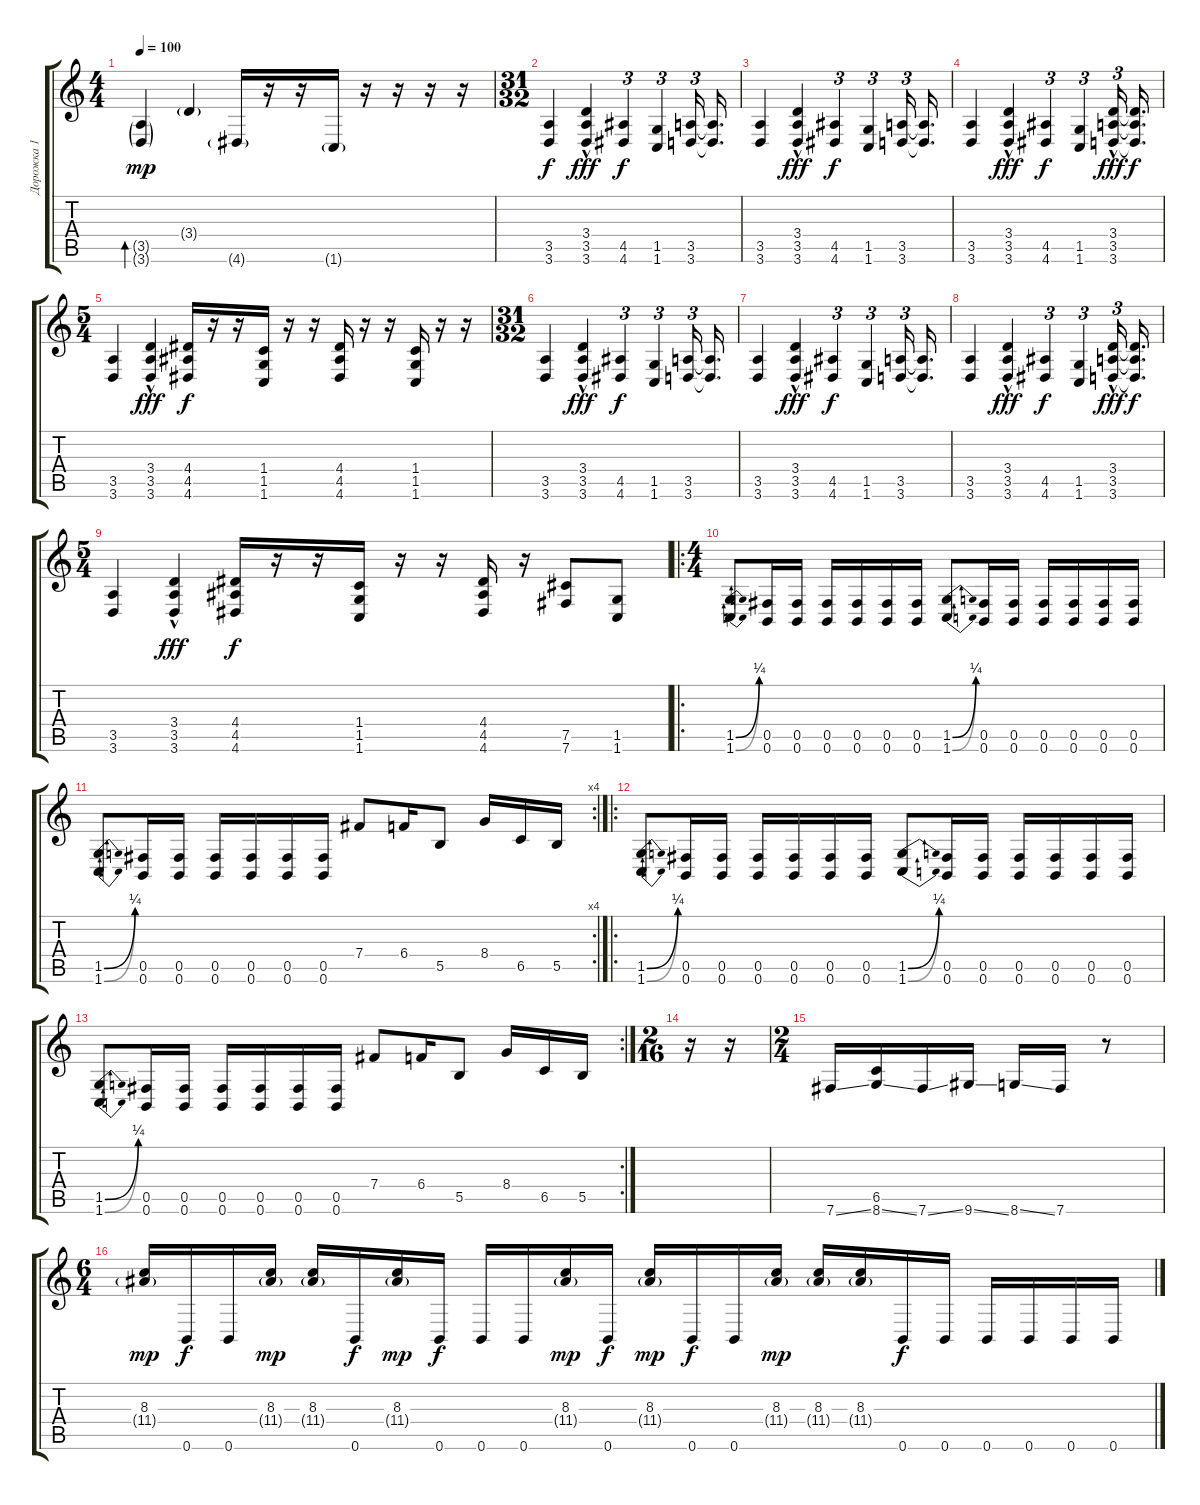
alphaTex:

\track ("Дорожка 1" "Дорожка 1") {instrument distortionguitar}
\staff {score tabs}
\tuning (Db4 Ab3 E3 B2 Gb2 B1) {hide}
\ts (4 4)
\tempo 100
\clef g2
\ks c
(3.5{g} 3.6{g}).4{bd 120 dy mp} 3.4{g}.4 4.6{g}.16 r.16 r.16 1.6{g}.16 r.16 r.16 r.16 r.16 |
\ts (31 32)
(3.5 3.6).4{dy f} (3.4{hac} 3.5 3.6).4{dy fff} (4.5 4.6).4{tu (3 2) dy f} (1.5 1.6).4{tu (3 2)} (3.5 3.6).16{tu (3 2)} (3.5{t} 3.6{t}).16{d} |
(3.5 3.6).4 (3.4{hac} 3.5 3.6).4{dy fff} (4.5 4.6).4{tu (3 2) dy f} (1.5 1.6).4{tu (3 2)} (3.5 3.6).16{tu (3 2)} (3.5{t} 3.6{t}).16{d} |
(3.5 3.6).4 (3.4{hac} 3.5 3.6).4{dy fff} (4.5 4.6).4{tu (3 2) dy f} (1.5 1.6).4{tu (3 2)} (3.4{hac} 3.5 3.6).16{tu (3 2) dy fff} (3.4{t} 3.5{t} 3.6{t}).16{d dy f} |
\ts (5 4)
(3.5 3.6).4 (3.4{hac} 3.5 3.6).4{dy fff} (4.4 4.5 4.6).16{dy f} r.16 r.16 (1.4 1.5 1.6).16 r.16 r.16 (4.4 4.5 4.6).16 r.16 r.16 (1.4 1.5 1.6).16 r.16 r.16 |
\ts (31 32)
(3.5 3.6).4 (3.4{hac} 3.5 3.6).4{dy fff} (4.5 4.6).4{tu (3 2) dy f} (1.5 1.6).4{tu (3 2)} (3.5 3.6).16{tu (3 2)} (3.5{t} 3.6{t}).16{d} |
(3.5 3.6).4 (3.4{hac} 3.5 3.6).4{dy fff} (4.5 4.6).4{tu (3 2) dy f} (1.5 1.6).4{tu (3 2)} (3.5 3.6).16{tu (3 2)} (3.5{t} 3.6{t}).16{d} |
(3.5 3.6).4 (3.4{hac} 3.5 3.6).4{dy fff} (4.5 4.6).4{tu (3 2) dy f} (1.5 1.6).4{tu (3 2)} (3.4{hac} 3.5 3.6).16{tu (3 2) dy fff} (3.4{t} 3.5{t} 3.6{t}).16{d dy f} |
\ts (5 4)
(3.5 3.6).4 (3.4{hac} 3.5 3.6).4{dy fff} (4.4 4.5 4.6).16{dy f} r.16 r.16 (1.4 1.5 1.6).16 r.16 r.16 (4.4 4.5 4.6).16 r.16 (7.5 7.6).8 (1.5 1.6).8 |
\ro
\ts (4 4)
(1.5{be (bend 0 0 60 1)} 1.6{be (bend 0 0 60 1)}).8 (0.5 0.6).16 (0.5 0.6).16 (0.5 0.6).16 (0.5 0.6).16 (0.5 0.6).16 (0.5 0.6).16 (1.5{be (bend 0 0 60 1)} 1.6{be (bend 0 0 60 1)}).8 (0.5 0.6).16 (0.5 0.6).16 (0.5 0.6).16 (0.5 0.6).16 (0.5 0.6).16 (0.5 0.6).16 |
\rc 4
(1.5{be (bend 0 0 60 1)} 1.6{be (bend 0 0 60 1)}).8 (0.5 0.6).16 (0.5 0.6).16 (0.5 0.6).16 (0.5 0.6).16 (0.5 0.6).16 (0.5 0.6).16 7.4.8 6.4.16 5.5.8 8.4.16 6.5.16 5.5.16 |
\ro
(1.5{be (bend 0 0 60 1)} 1.6{be (bend 0 0 60 1)}).8 (0.5 0.6).16 (0.5 0.6).16 (0.5 0.6).16 (0.5 0.6).16 (0.5 0.6).16 (0.5 0.6).16 (1.5{be (bend 0 0 60 1)} 1.6{be (bend 0 0 60 1)}).8 (0.5 0.6).16 (0.5 0.6).16 (0.5 0.6).16 (0.5 0.6).16 (0.5 0.6).16 (0.5 0.6).16 |
\rc 2
(1.5{be (bend 0 0 60 1)} 1.6{be (bend 0 0 60 1)}).8 (0.5 0.6).16 (0.5 0.6).16 (0.5 0.6).16 (0.5 0.6).16 (0.5 0.6).16 (0.5 0.6).16 7.4.8 6.4.16 5.5.8 8.4.16 6.5.16 5.5.16 |
\ts (2 16)
r.16 r.16 |
\ts (2 4)
7.6{ss}.16 (6.5 8.6{ss}).16 7.6{ss}.16 9.6{ss}.16 8.6{ss}.16 7.6.16 r.8 |
\ts (6 4)
(8.3 11.4{g}).16{dy mp} 0.6.16{dy f} 0.6.16 (8.3 11.4{g}).16{dy mp} (8.3 11.4{g}).16 0.6.16{dy f} (8.3 11.4{g}).16{dy mp} 0.6.16{dy f} 0.6.16 0.6.16 (8.3 11.4{g}).16{dy mp} 0.6.16{dy f} (8.3 11.4{g}).16{dy mp} 0.6.16{dy f} 0.6.16 (8.3 11.4{g}).16{dy mp} (8.3 11.4{g}).16 (8.3 11.4{g}).16 0.6.16{dy f} 0.6.16 0.6.16 0.6.16 0.6.16 0.6.16
